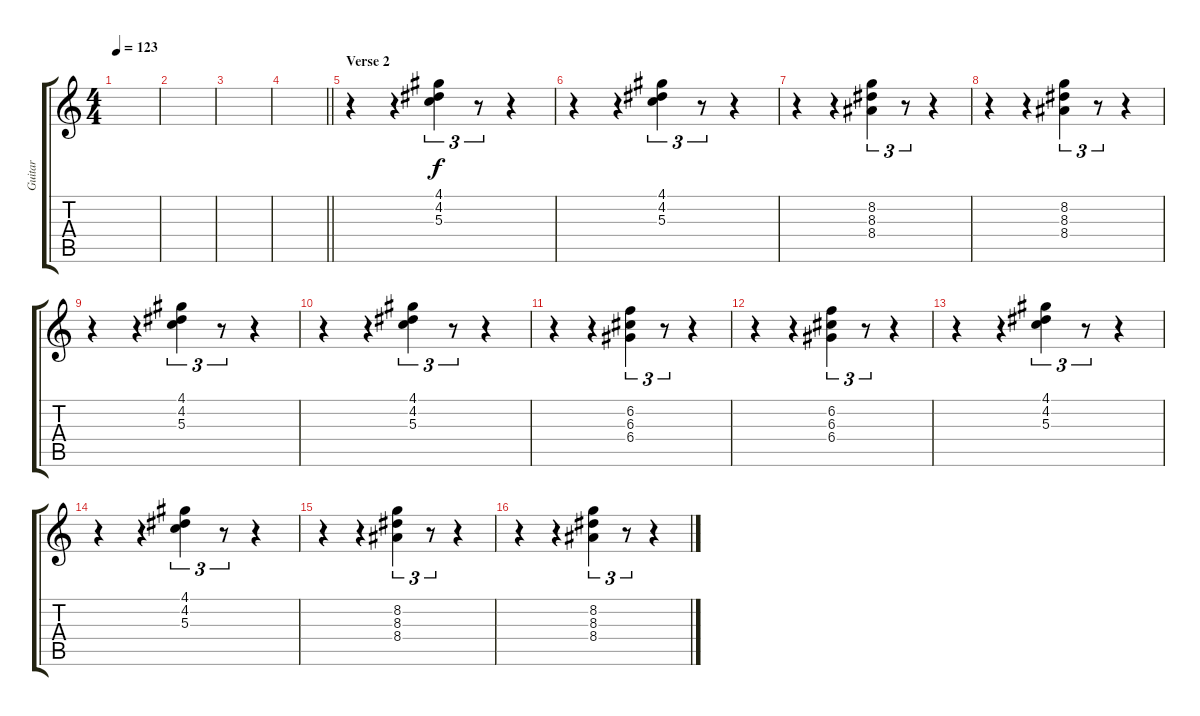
\track ("Guitar" "Guitar") {instrument distortionguitar}
\staff {score tabs}
\tuning (E4 B3 G3 D3 A2 E2) {hide}
\ts (4 4)
\tempo 123
\clef g2
\ks c
|
|
|
\barLineRight lightlight
|
\section ("" "Verse 2")
r.4 r.4 (4.1 4.2 5.3).4{tu (3 2)} r.8{tu (3 2)} r.4 |
r.4 r.4 (4.1 4.2 5.3).4{tu (3 2)} r.8{tu (3 2)} r.4 |
r.4 r.4 (8.2 8.3 8.4).4{tu (3 2)} r.8{tu (3 2)} r.4 |
r.4 r.4 (8.2 8.3 8.4).4{tu (3 2)} r.8{tu (3 2)} r.4 |
r.4 r.4 (4.1 4.2 5.3).4{tu (3 2)} r.8{tu (3 2)} r.4 |
r.4 r.4 (4.1 4.2 5.3).4{tu (3 2)} r.8{tu (3 2)} r.4 |
r.4 r.4 (6.2 6.3 6.4).4{tu (3 2)} r.8{tu (3 2)} r.4 |
r.4 r.4 (6.2 6.3 6.4).4{tu (3 2)} r.8{tu (3 2)} r.4 |
r.4 r.4 (4.1 4.2 5.3).4{tu (3 2)} r.8{tu (3 2)} r.4 |
r.4 r.4 (4.1 4.2 5.3).4{tu (3 2)} r.8{tu (3 2)} r.4 |
r.4 r.4 (8.2 8.3 8.4).4{tu (3 2)} r.8{tu (3 2)} r.4 |
r.4 r.4 (8.2 8.3 8.4).4{tu (3 2)} r.8{tu (3 2)} r.4
